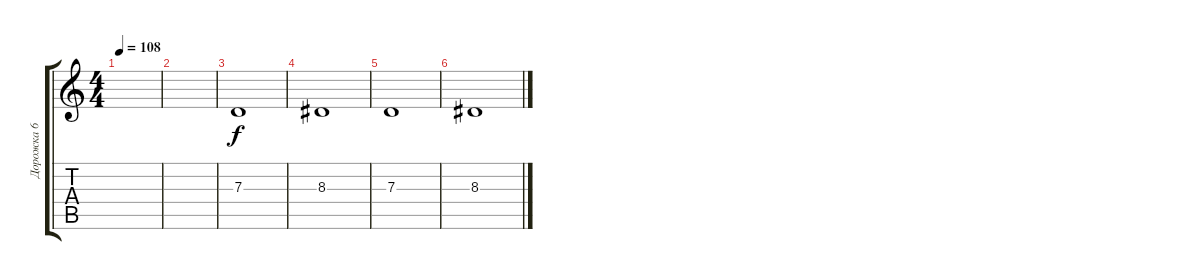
\track ("Дорожка 6" "Дорожка 6") {instrument acousticgrandpiano}
\staff {score tabs}
\tuning (E4 B3 G3 D3 A2 E2) {hide}
\ts (4 4)
\tempo 108
\clef g2
\ks c
|
|
7.3.1 |
8.3.1 |
7.3.1 |
8.3.1
